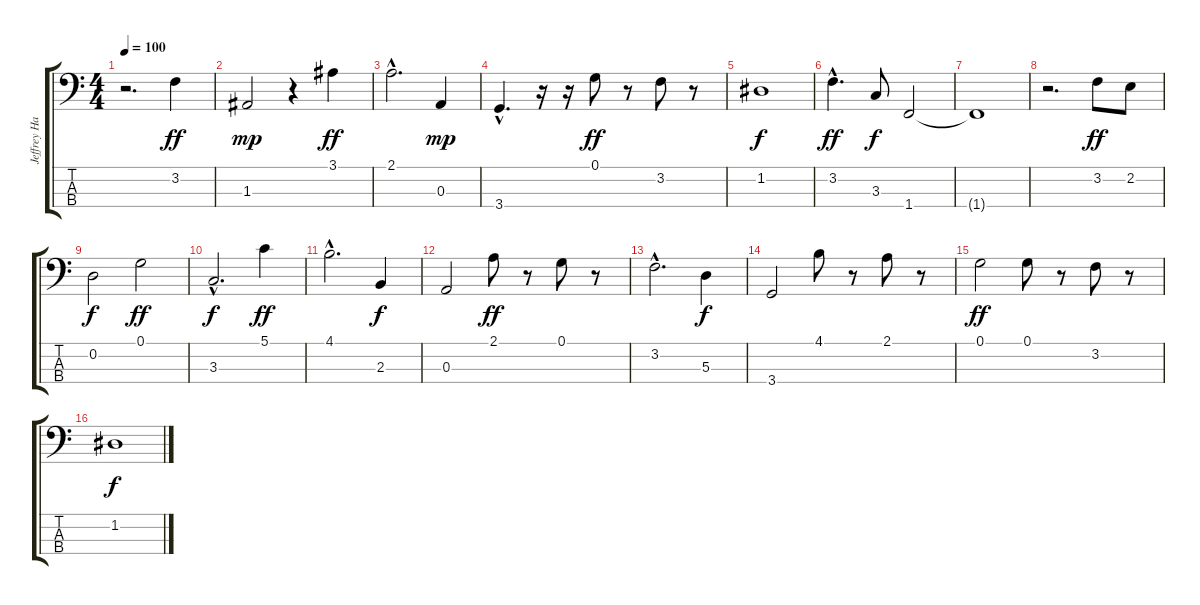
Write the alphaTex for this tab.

\track ("Jeffrey Hammond-Hammond - acoustic bass" "Jeffrey Ha") {instrument acousticbass}
\staff {score tabs}
\tuning (G2 D2 A1 E1) {hide}
\ts (4 4)
\tempo 100
\clef f4
\ks c
r.2{d dy mp} 3.2.4{dy ff} |
1.3.2{dy mp} r.4 3.1.4{dy ff} |
2.1{hac}.2{d} 0.3.4{dy mp} |
3.4{hac}.4{d} r.16 r.16 0.1.8{dy ff} r.8 3.2.8 r.8 |
1.2.1{dy f} |
3.2{hac}.4{d dy ff} 3.3.8{dy f} 1.4.2 |
1.4{t}.1 |
r.2{d} 3.2.8{dy ff} 2.2.8 |
0.2.2{dy f} 0.1.2{dy ff} |
3.3{hac}.2{d dy f} 5.1.4{dy ff} |
4.1{hac}.2{d} 2.3.4{dy f} |
0.3.2 2.1.8{dy ff} r.8 0.1.8 r.8 |
3.2{hac}.2{d} 5.3.4{dy f} |
3.4.2 4.1.8 r.8 2.1.8 r.8 |
0.1.2{dy ff} 0.1.8 r.8 3.2.8 r.8 |
1.2.1{dy f}
